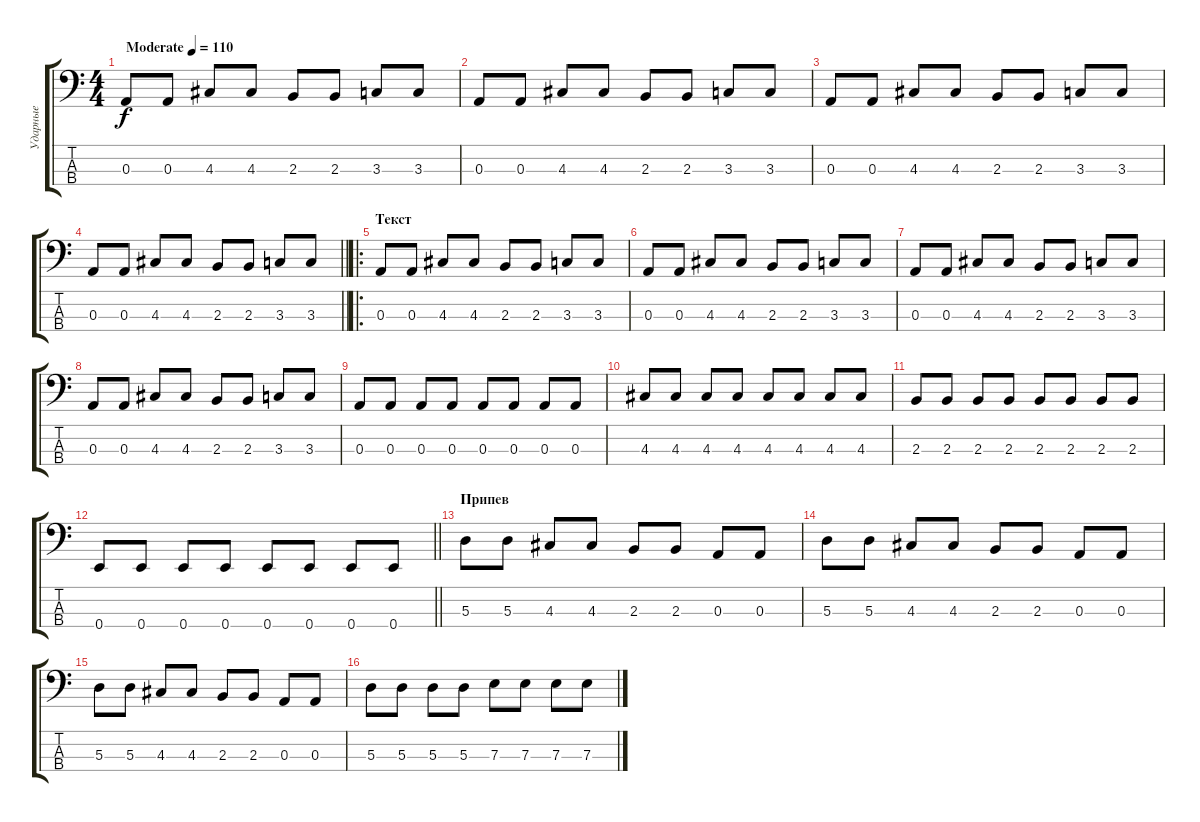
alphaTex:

\track ("Ударные" "Ударные") {instrument electricbassfinger}
\staff {score tabs}
\tuning (G2 D2 A1 E1) {hide}
\ts (4 4)
\tempo (110 "Moderate")
\clef f4
\ks c
0.3.8{dy f instrument electricbassfinger} 0.3.8 4.3.8 4.3.8 2.3.8 2.3.8 3.3.8 3.3.8 |
0.3.8 0.3.8 4.3.8 4.3.8 2.3.8 2.3.8 3.3.8 3.3.8 |
0.3.8 0.3.8 4.3.8 4.3.8 2.3.8 2.3.8 3.3.8 3.3.8 |
\barLineRight lightlight
0.3.8 0.3.8 4.3.8 4.3.8 2.3.8 2.3.8 3.3.8 3.3.8 |
\ro
\section ("" "Текст")
0.3.8 0.3.8 4.3.8 4.3.8 2.3.8 2.3.8 3.3.8 3.3.8 |
0.3.8 0.3.8 4.3.8 4.3.8 2.3.8 2.3.8 3.3.8 3.3.8 |
0.3.8 0.3.8 4.3.8 4.3.8 2.3.8 2.3.8 3.3.8 3.3.8 |
0.3.8 0.3.8 4.3.8 4.3.8 2.3.8 2.3.8 3.3.8 3.3.8 |
0.3.8 0.3.8 0.3.8 0.3.8 0.3.8 0.3.8 0.3.8 0.3.8 |
4.3.8 4.3.8 4.3.8 4.3.8 4.3.8 4.3.8 4.3.8 4.3.8 |
2.3.8 2.3.8 2.3.8 2.3.8 2.3.8 2.3.8 2.3.8 2.3.8 |
\barLineRight lightlight
0.4.8 0.4.8 0.4.8 0.4.8 0.4.8 0.4.8 0.4.8 0.4.8 |
\section ("" "Припев")
5.3.8 5.3.8 4.3.8 4.3.8 2.3.8 2.3.8 0.3.8 0.3.8 |
5.3.8 5.3.8 4.3.8 4.3.8 2.3.8 2.3.8 0.3.8 0.3.8 |
5.3.8 5.3.8 4.3.8 4.3.8 2.3.8 2.3.8 0.3.8 0.3.8 |
5.3.8 5.3.8 5.3.8 5.3.8 7.3.8 7.3.8 7.3.8 7.3.8
